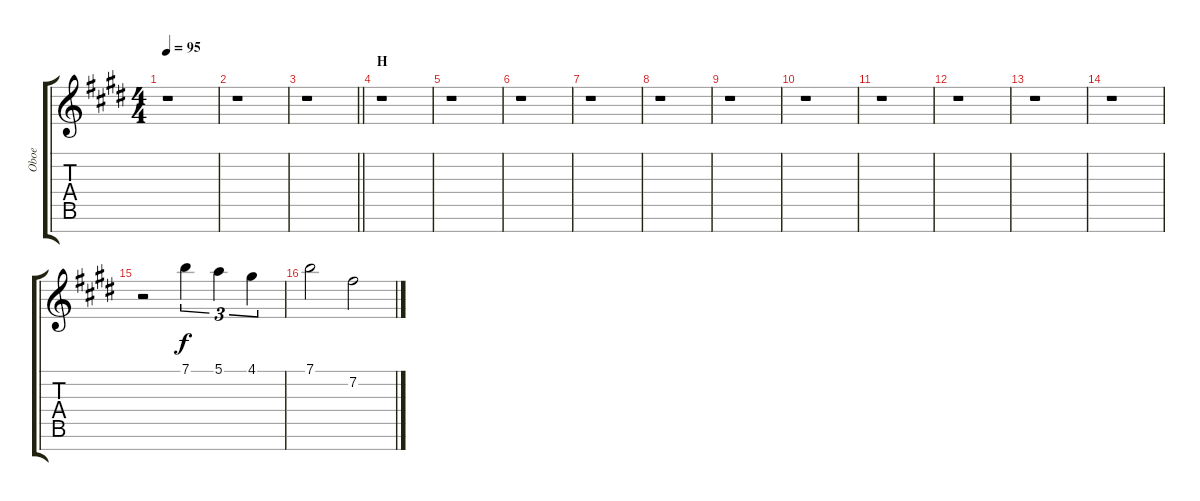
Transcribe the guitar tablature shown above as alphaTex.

\track ("Oboe" "Oboe") {instrument oboe}
\staff {score tabs}
\tuning (E5 B4 G4 D4 A3 E3 B2) {hide}
\ts (4 4)
\tempo 95
\clef g2
\ks e
r.1{dy f} |
r.1 |
\barLineRight lightlight
r.1 |
\section ("" "H")
r.1 |
r.1 |
r.1 |
r.1 |
r.1 |
r.1 |
r.1 |
r.1 |
r.1 |
r.1 |
r.1 |
r.2 7.1.4{tu (3 2)} 5.1.4{tu (3 2)} 4.1.4{tu (3 2)} |
7.1.2 7.2.2
